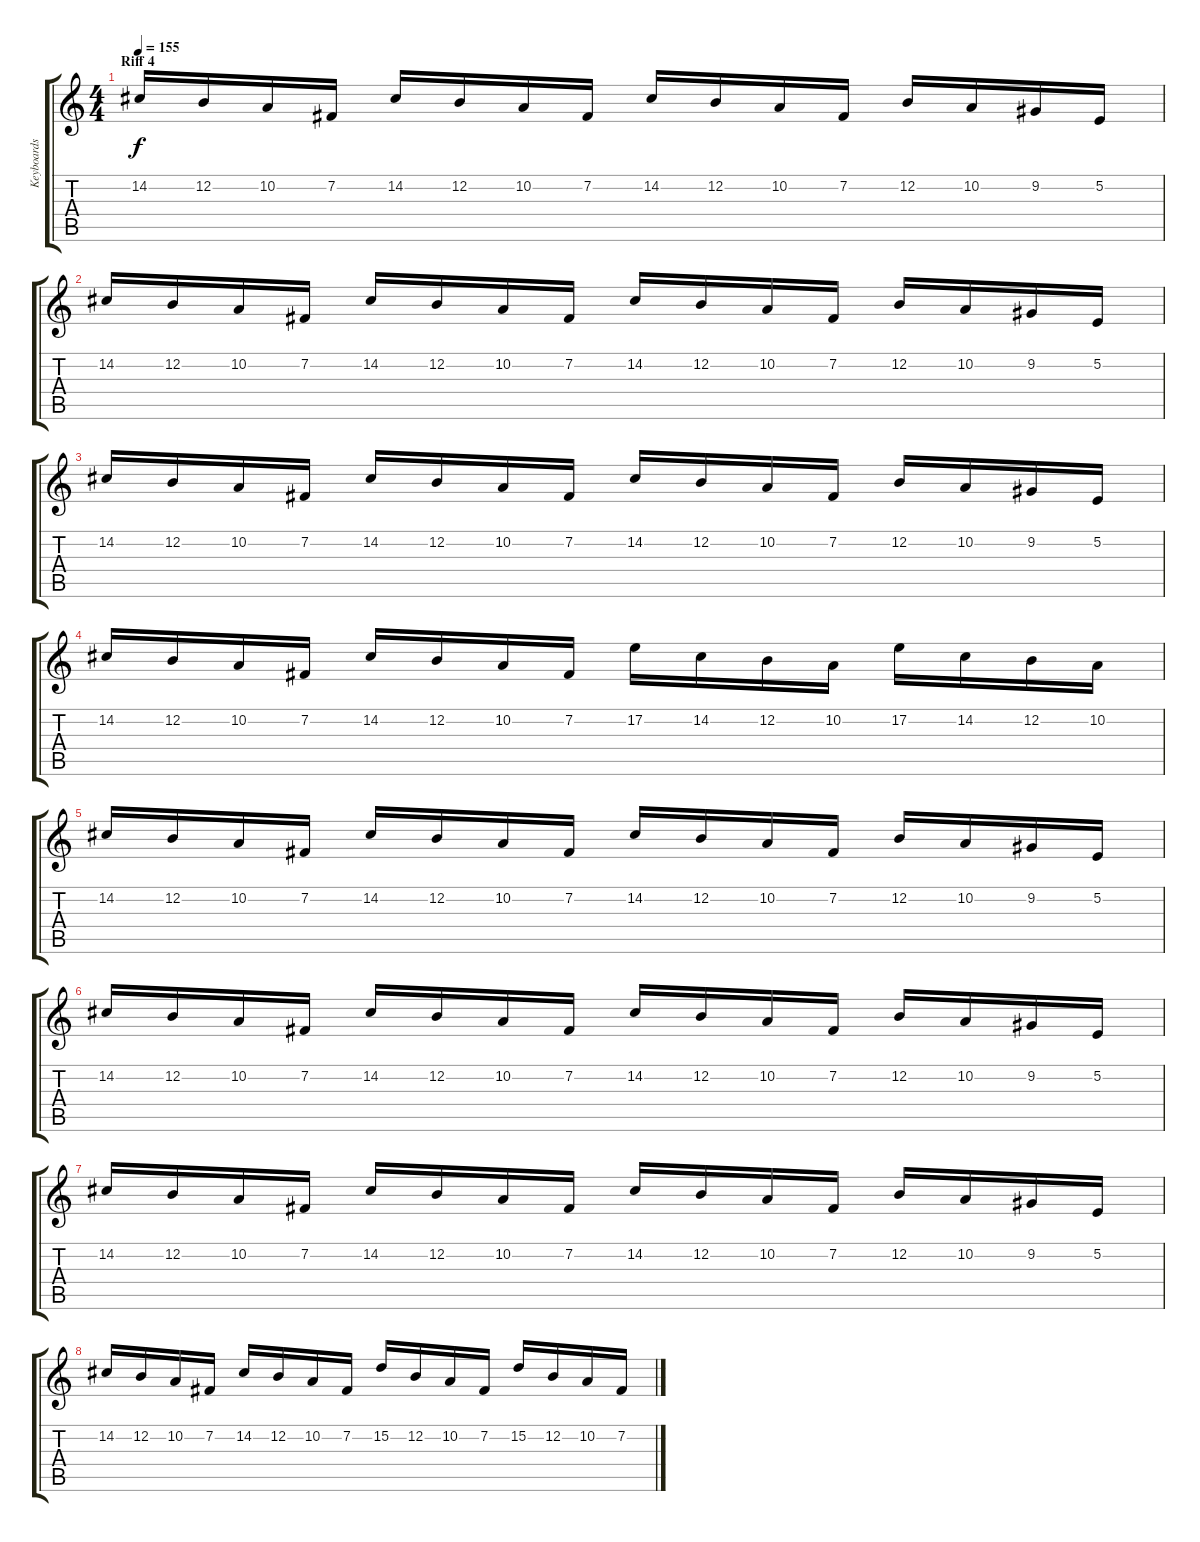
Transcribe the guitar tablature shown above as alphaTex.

\track ("Keyboards" "Keyboards") {instrument pad1newage}
\staff {score tabs}
\tuning (E4 B3 G3 D3 A2 E2) {hide}
\ts (4 4)
\section ("" "Riff 4")
\tempo 155
\clef g2
\ks c
14.2.16{dy f} 12.2.16 10.2.16 7.2.16 14.2.16 12.2.16 10.2.16 7.2.16 14.2.16 12.2.16 10.2.16 7.2.16 12.2.16 10.2.16 9.2.16 5.2.16 |
14.2.16 12.2.16 10.2.16 7.2.16 14.2.16 12.2.16 10.2.16 7.2.16 14.2.16 12.2.16 10.2.16 7.2.16 12.2.16 10.2.16 9.2.16 5.2.16 |
14.2.16 12.2.16 10.2.16 7.2.16 14.2.16 12.2.16 10.2.16 7.2.16 14.2.16 12.2.16 10.2.16 7.2.16 12.2.16 10.2.16 9.2.16 5.2.16 |
14.2.16 12.2.16 10.2.16 7.2.16 14.2.16 12.2.16 10.2.16 7.2.16 17.2.16 14.2.16 12.2.16 10.2.16 17.2.16 14.2.16 12.2.16 10.2.16 |
14.2.16 12.2.16 10.2.16 7.2.16 14.2.16 12.2.16 10.2.16 7.2.16 14.2.16 12.2.16 10.2.16 7.2.16 12.2.16 10.2.16 9.2.16 5.2.16 |
14.2.16 12.2.16 10.2.16 7.2.16 14.2.16 12.2.16 10.2.16 7.2.16 14.2.16 12.2.16 10.2.16 7.2.16 12.2.16 10.2.16 9.2.16 5.2.16 |
14.2.16 12.2.16 10.2.16 7.2.16 14.2.16 12.2.16 10.2.16 7.2.16 14.2.16 12.2.16 10.2.16 7.2.16 12.2.16 10.2.16 9.2.16 5.2.16 |
14.2.16 12.2.16 10.2.16 7.2.16 14.2.16 12.2.16 10.2.16 7.2.16 15.2.16 12.2.16 10.2.16 7.2.16 15.2.16 12.2.16 10.2.16 7.2.16
